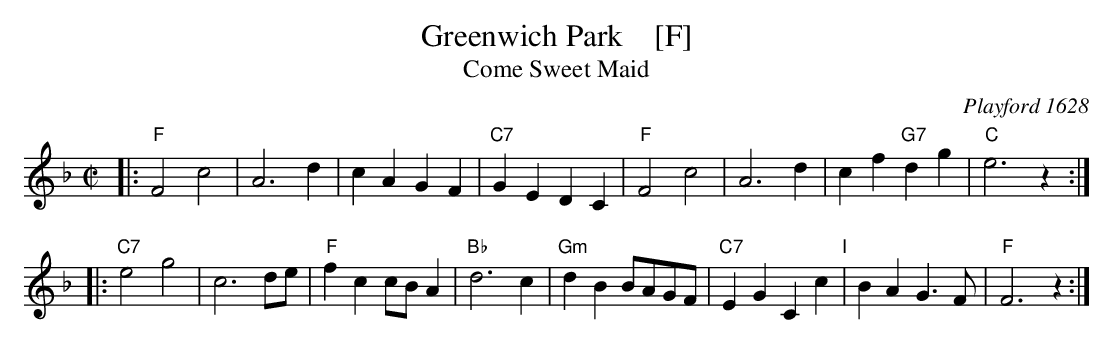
X:1
T: Greenwich Park    [F]
T: Come Sweet Maid
O: Playford 1628
M: C|
L: 1/4
K: F
|: "F"F2c2 | A3d | cAGF | "C7"GEDC | "F"F2c2 | A3d | cf"G7"dg | "C"e3z :|
|: "C7"e2g2 | c3d/e/ | "F"fcc/B/A | "Bb"d3c | "Gm"dB B/A/G/F/ | "C7"EGCc "I"| BAG>F | "F"F3z :|
